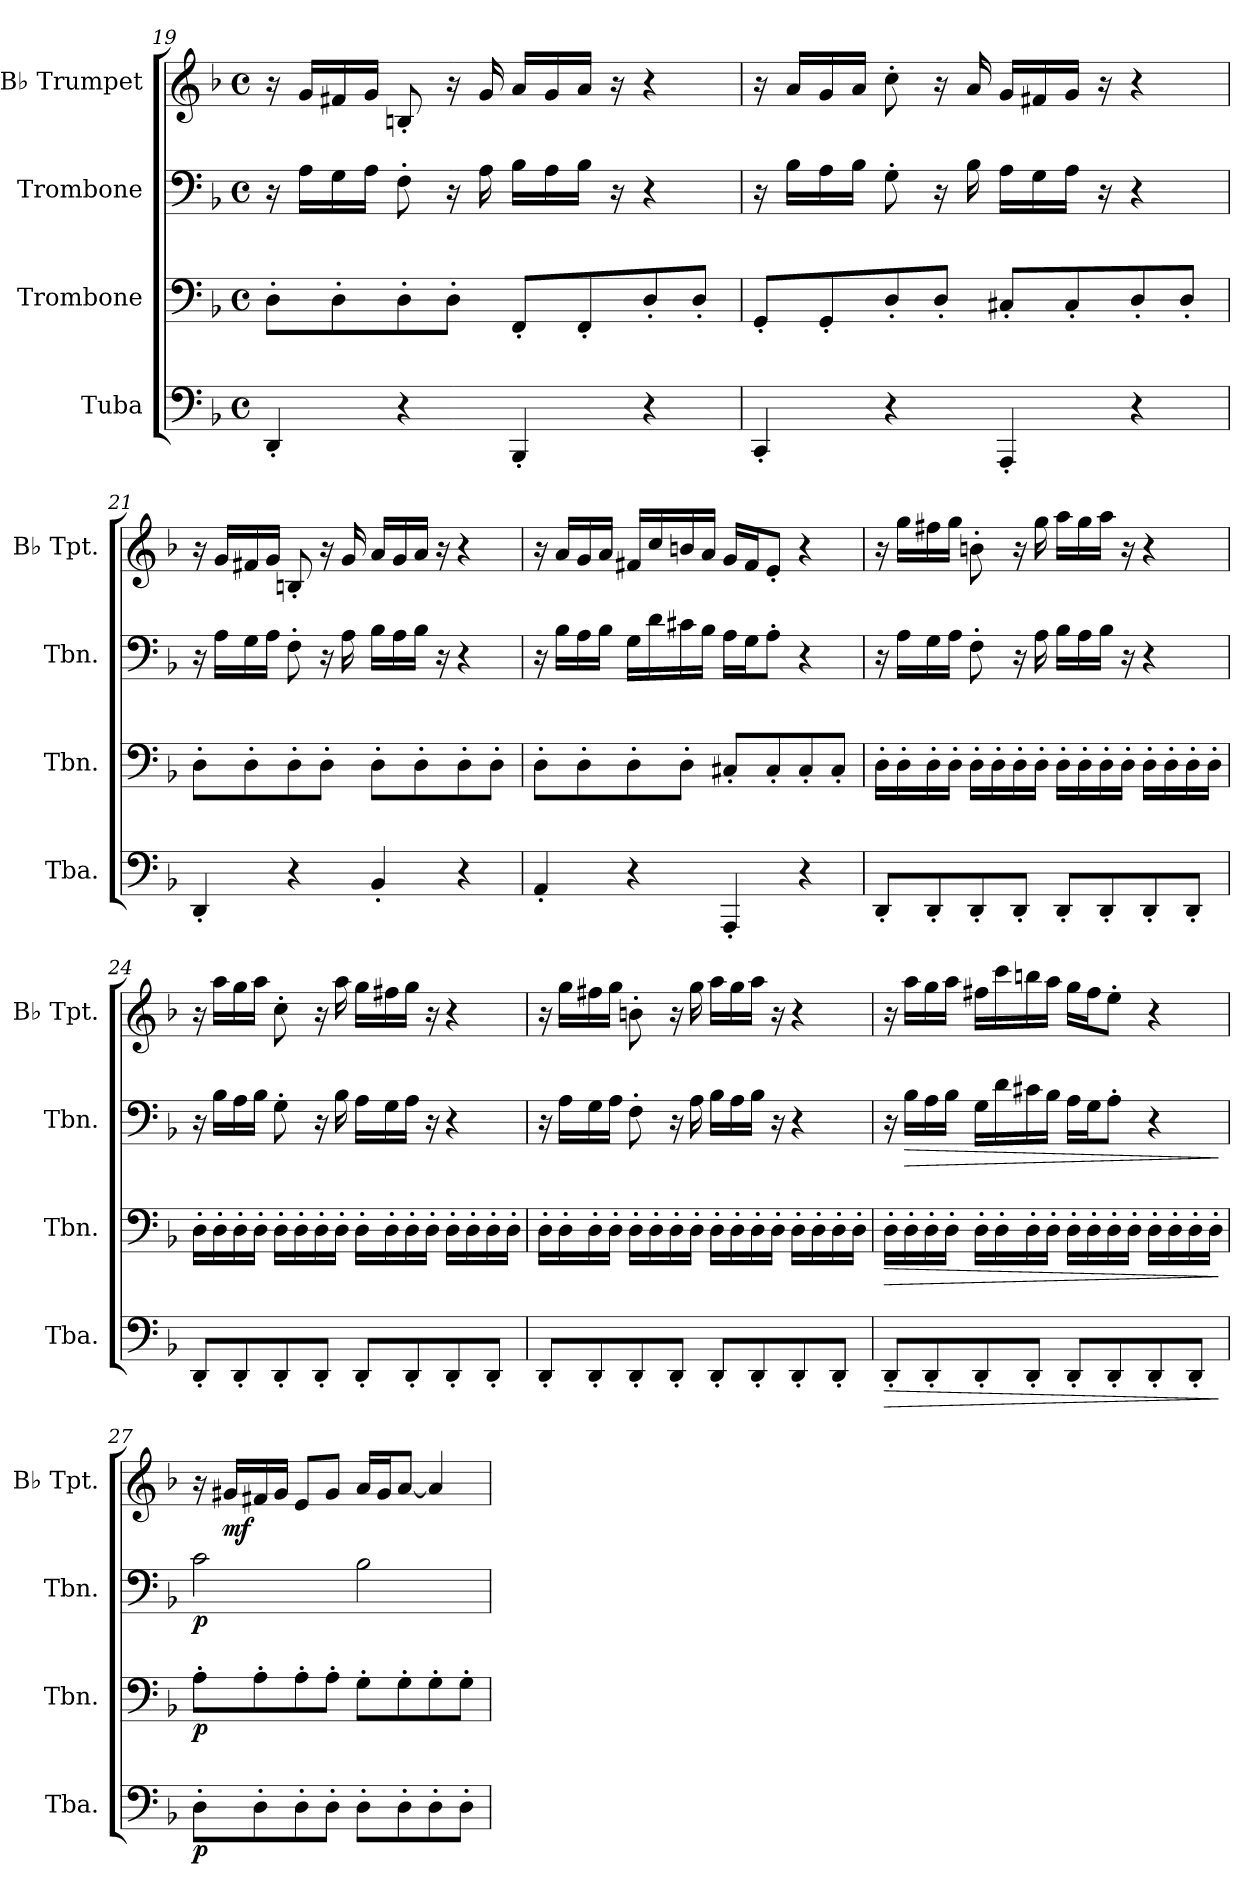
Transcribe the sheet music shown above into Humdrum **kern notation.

**kern	**dynam	**kern	**dynam	**kern	**dynam	**kern	**dynam
*part4	*part4	*part3	*part3	*part2	*part2	*part1	*part1
*staff4	*staff4	*staff3	*staff3	*staff2	*staff2	*staff1	*staff1
*I"Tuba	*	*I"Trombone	*	*I"Trombone	*	*I"B♭ Trumpet	*
*I'Tba.	*	*I'Tbn.	*	*I'Tbn.	*	*I'B♭ Tpt.	*
*clefF4	*	*clefF4	*	*clefF4	*	*clefG2	*
*	*	*	*	*	*	*ITrd1c2	*
*k[b-]	*	*k[b-]	*	*k[b-]	*	*k[b-e-a-]	*
*M4/4	*	*M4/4	*	*M4/4	*	*M4/4	*
*met(c)	*	*met(c)	*	*met(c)	*	*met(c)	*
=19	=19	=19	=19	=19	=19	=19	=19
4DD'/	.	8D'\L	.	16r	.	16r	.
.	.	.	.	16A\LL	.	16f/LL	.
.	.	8D'\	.	16G\	.	16en/	.
.	.	.	.	16A\JJ	.	16f/JJ	.
4r	.	8D'\	.	8F'\	.	8An'/	.
.	.	8D'\J	.	16r	.	16r	.
.	.	.	.	16A\	.	16f/	.
4BBB-'/	.	8FF'/L	.	16B-\LL	.	16g/LL	.
.	.	.	.	16A\	.	16f/	.
.	.	8FF'/	.	16B-\JJ	.	16g/JJ	.
.	.	.	.	16r	.	16r	.
4r	.	8D'/	.	4r	.	4r	.
.	.	8D'/J	.	.	.	.	.
!!LO:PB:g=z
=20	=20	=20	=20	=20	=20	=20	=20
4CC'/	.	8GG'/L	.	16r	.	16r	.
.	.	.	.	16B-\LL	.	16g/LL	.
.	.	8GG'/	.	16A\	.	16f/	.
.	.	.	.	16B-\JJ	.	16g/JJ	.
4r	.	8D'/	.	8G'\	.	8b-'\	.
.	.	8D'/J	.	16r	.	16r	.
.	.	.	.	16B-\	.	16g/	.
4AAA'/	.	8C#X'/L	.	16A\LL	.	16f/LL	.
.	.	.	.	16G\	.	16en/	.
.	.	8C#'/	.	16A\JJ	.	16f/JJ	.
.	.	.	.	16r	.	16r	.
4r	.	8D'/	.	4r	.	4r	.
.	.	8D'/J	.	.	.	.	.
=21	=21	=21	=21	=21	=21	=21	=21
4DD'/	.	8D'\L	.	16r	.	16r	.
.	.	.	.	16A\LL	.	16f/LL	.
.	.	8D'\	.	16G\	.	16en/	.
.	.	.	.	16A\JJ	.	16f/JJ	.
4r	.	8D'\	.	8F'\	.	8An'/	.
.	.	8D'\J	.	16r	.	16r	.
.	.	.	.	16A\	.	16f/	.
4BB-'/	.	8D'\L	.	16B-\LL	.	16g/LL	.
.	.	.	.	16A\	.	16f/	.
.	.	8D'\	.	16B-\JJ	.	16g/JJ	.
.	.	.	.	16r	.	16r	.
4r	.	8D'\	.	4r	.	4r	.
.	.	8D'\J	.	.	.	.	.
!!LO:LB:g=z
=22	=22	=22	=22	=22	=22	=22	=22
4AA'/	.	8D'\L	.	16r	.	16r	.
.	.	.	.	16B-\LL	.	16g/LL	.
.	.	8D'\	.	16A\	.	16f/	.
.	.	.	.	16B-\JJ	.	16g/JJ	.
4r	.	8D'\	.	16G\LL	.	16en/LL	.
.	.	.	.	16d\	.	16b-/	.
.	.	8D'\J	.	16c#X\	.	16an/	.
.	.	.	.	16B-\JJ	.	16g/JJ	.
4AAA'/	.	8C#X'/L	.	16A\LL	.	16f/LL	.
.	.	.	.	16G\J	.	16e/J	.
.	.	8C#'/	.	8A'\J	.	8d'/J	.
4r	.	8C#'/	.	4r	.	4r	.
.	.	8C#'/J	.	.	.	.	.
=23	=23	=23	=23	=23	=23	=23	=23
8DD'/L	.	16D'\LL	.	16r	.	16r	.
.	.	16D'\	.	16A\LL	.	16ff\LL	.
8DD'/	.	16D'\	.	16G\	.	16een\	.
.	.	16D'\JJ	.	16A\JJ	.	16ff\JJ	.
8DD'/	.	16D'\LL	.	8F'\	.	8an'\	.
.	.	16D'\	.	.	.	.	.
8DD'/J	.	16D'\	.	16r	.	16r	.
.	.	16D'\JJ	.	16A\	.	16ff\	.
8DD'/L	.	16D'\LL	.	16B-\LL	.	16gg\LL	.
.	.	16D'\	.	16A\	.	16ff\	.
8DD'/	.	16D'\	.	16B-\JJ	.	16gg\JJ	.
.	.	16D'\JJ	.	16r	.	16r	.
8DD'/	.	16D'\LL	.	4r	.	4r	.
.	.	16D'\	.	.	.	.	.
8DD'/J	.	16D'\	.	.	.	.	.
.	.	16D'\JJ	.	.	.	.	.
!!LO:PB:g=z
=24	=24	=24	=24	=24	=24	=24	=24
8DD'/L	.	16D'\LL	.	16r	.	16r	.
.	.	16D'\	.	16B-\LL	.	16gg\LL	.
8DD'/	.	16D'\	.	16A\	.	16ff\	.
.	.	16D'\JJ	.	16B-\JJ	.	16gg\JJ	.
8DD'/	.	16D'\LL	.	8G'\	.	8b-'\	.
.	.	16D'\	.	.	.	.	.
8DD'/J	.	16D'\	.	16r	.	16r	.
.	.	16D'\JJ	.	16B-\	.	16gg\	.
8DD'/L	.	16D'\LL	.	16A\LL	.	16ff\LL	.
.	.	16D'\	.	16G\	.	16een\	.
8DD'/	.	16D'\	.	16A\JJ	.	16ff\JJ	.
.	.	16D'\JJ	.	16r	.	16r	.
8DD'/	.	16D'\LL	.	4r	.	4r	.
.	.	16D'\	.	.	.	.	.
8DD'/J	.	16D'\	.	.	.	.	.
.	.	16D'\JJ	.	.	.	.	.
!!LO:LB:g=z
=25	=25	=25	=25	=25	=25	=25	=25
8DD'/L	.	16D'\LL	.	16r	.	16r	.
.	.	16D'\	.	16A\LL	.	16ff\LL	.
8DD'/	.	16D'\	.	16G\	.	16een\	.
.	.	16D'\JJ	.	16A\JJ	.	16ff\JJ	.
8DD'/	.	16D'\LL	.	8F'\	.	8an'\	.
.	.	16D'\	.	.	.	.	.
8DD'/J	.	16D'\	.	16r	.	16r	.
.	.	16D'\JJ	.	16A\	.	16ff\	.
8DD'/L	.	16D'\LL	.	16B-\LL	.	16gg\LL	.
.	.	16D'\	.	16A\	.	16ff\	.
8DD'/	.	16D'\	.	16B-\JJ	.	16gg\JJ	.
.	.	16D'\JJ	.	16r	.	16r	.
8DD'/	.	16D'\LL	.	4r	.	4r	.
.	.	16D'\	.	.	.	.	.
8DD'/J	.	16D'\	.	.	.	.	.
.	.	16D'\JJ	.	.	.	.	.
!!LO:PB:g=z
=26	=26	=26	=26	=26	=26	=26	=26
!	!LO:HP:b	!	!LO:HP:b	!	!	!	!
8DD'/L	>	16D'\LL	>	16r	.	16r	.
!	!	!	!	!	!LO:HP:b	!	!
.	.	16D'\	.	16B-\LL	>	16gg\LL	.
8DD'/	.	16D'\	.	16A\	.	16ff\	.
.	.	16D'\JJ	.	16B-\JJ	.	16gg\JJ	.
8DD'/	.	16D'\LL	.	16G\LL	.	16een\LL	.
.	.	16D'\	.	16d\	.	16bb-\	.
8DD'/J	.	16D'\	.	16c#X\	.	16aan\	.
.	.	16D'\JJ	.	16B-\JJ	.	16gg\JJ	.
8DD'/L	.	16D'\LL	.	16A\LL	.	16ff\LL	.
.	.	16D'\	.	16G\J	.	16ee\J	.
8DD'/	.	16D'\	.	8A'\J	.	8dd'\J	.
.	.	16D'\JJ	.	.	.	.	.
8DD'/	.	16D'\LL	.	4r	.	4r	.
.	.	16D'\	.	.	.	.	.
8DD'/J	.	16D'\	.	.	.	.	.
.	.	16D'\JJ	.	.	.	.	.
.	]	.	]	.	]	.	.
=27	=27	=27	=27	=27	=27	=27	=27
!	!LO:DY:b	!	!LO:DY:b	!	!LO:DY:b	!	!
8D'\L	p	8A'\L	p	2c\	p	16r	.
!	!	!	!	!	!	!	!LO:DY:b
.	.	.	.	.	.	16f#X/LL	mf
8D'\	.	8A'\	.	.	.	16en/	.
.	.	.	.	.	.	16f#/JJ	.
8D'\	.	8A'\	.	.	.	8d/L	.
8D'\J	.	8A'\J	.	.	.	8f#/J	.
8D'\L	.	8G'\L	.	2B-\	.	16g/LL	.
.	.	.	.	.	.	16f#/J	.
8D'\	.	8G'\	.	.	.	[8g/J	.
8D'\	.	8G'\	.	.	.	4g/]	.
8D'\J	.	8G'\J	.	.	.	.	.
=	=	=	=	=	=	=	=
*-	*-	*-	*-	*-	*-	*-	*-
